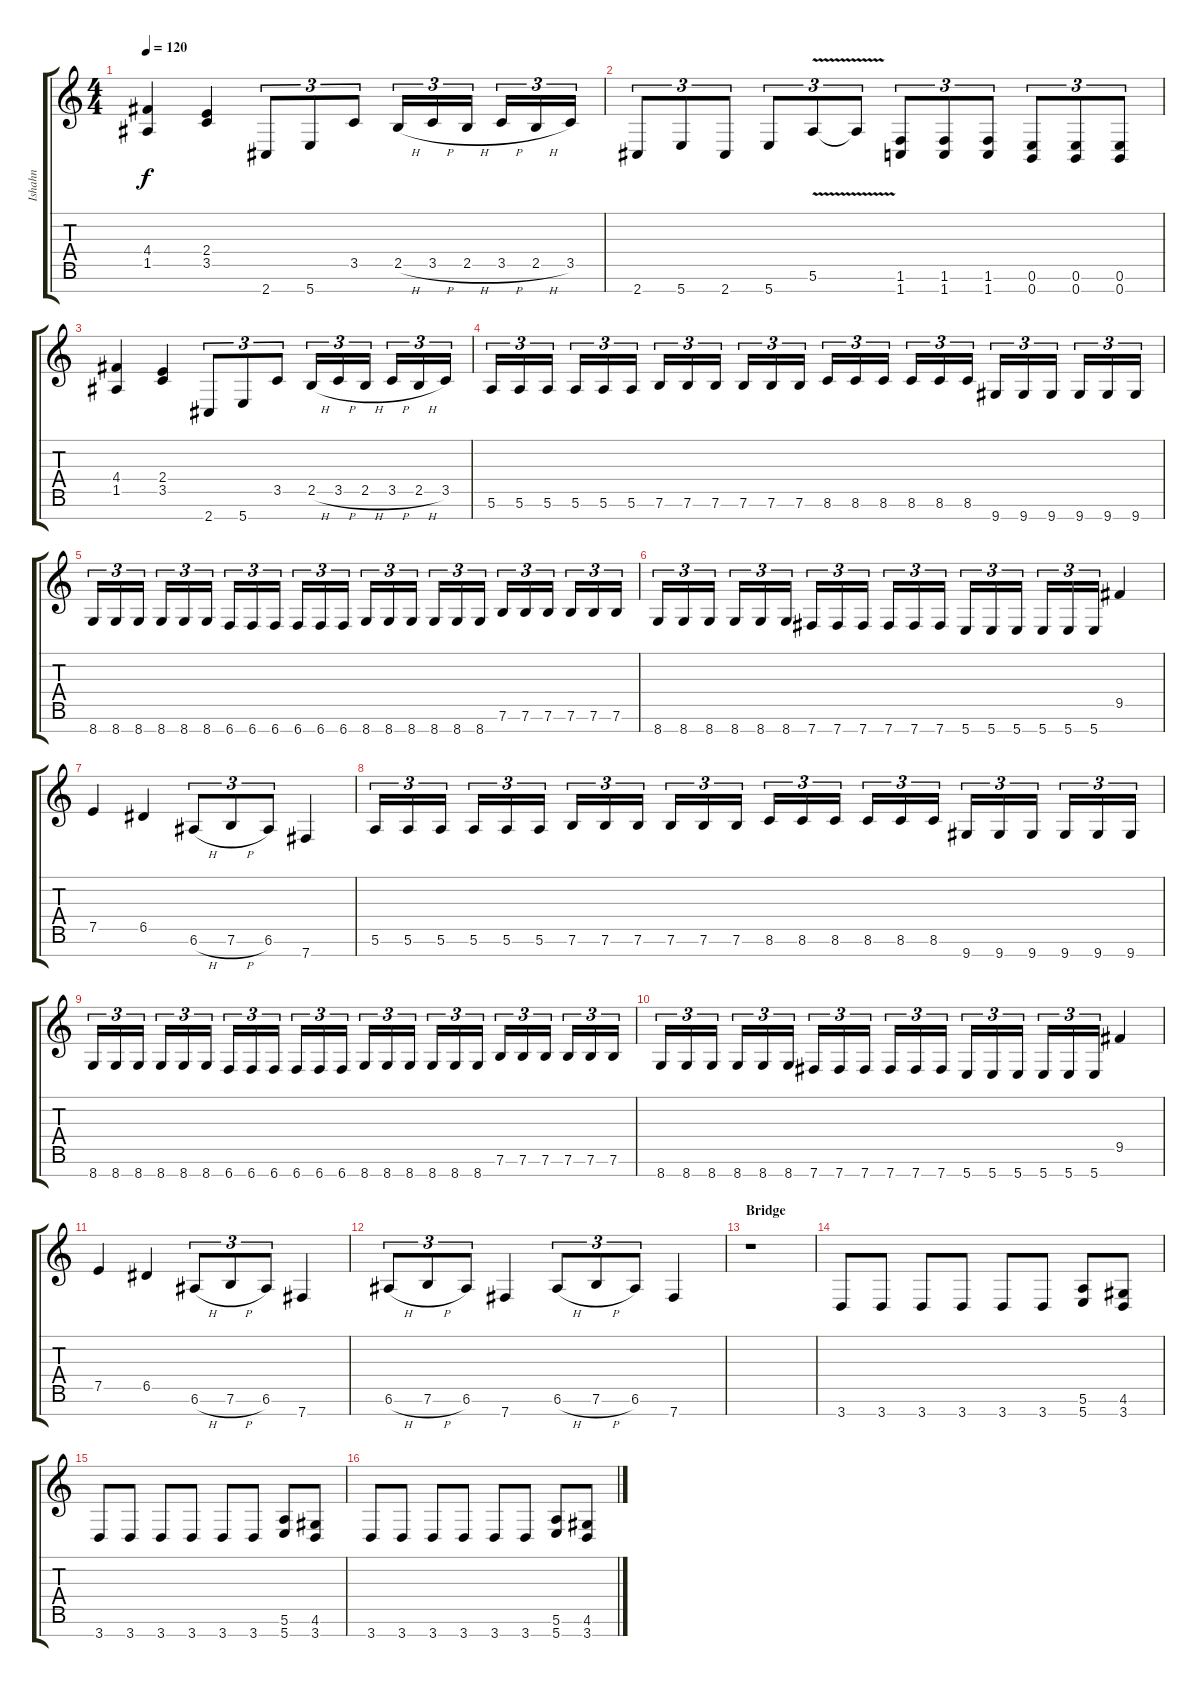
\track ("Ishahn" "Ishahn") {instrument distortionguitar}
\staff {score tabs}
\tuning (E4 B3 G3 D3 A2 E2 B1) {hide}
\ts (4 4)
\tempo 120
\clef g2
\ks c
(4.4 1.5).4{dy f} (2.4 3.5).4 2.7.8{tu (3 2)} 5.7.8{tu (3 2)} 3.5.8{tu (3 2)} 2.5{h}.16{tu (3 2)} 3.5{h}.16{tu (3 2)} 2.5{h}.16{tu (3 2)} 3.5{h}.16{tu (3 2)} 2.5{h}.16{tu (3 2)} 3.5.16{tu (3 2)} |
2.7.8{tu (3 2)} 5.7.8{tu (3 2)} 2.7.8{tu (3 2)} 5.7.8{tu (3 2)} 5.6{v}.8{tu (3 2)} 5.6{t}.8{tu (3 2)} (1.6 1.7).8{tu (3 2)} (1.6 1.7).8{tu (3 2)} (1.6 1.7).8{tu (3 2)} (0.6 0.7).8{tu (3 2)} (0.6 0.7).8{tu (3 2)} (0.6 0.7).8{tu (3 2)} |
(4.4 1.5).4 (2.4 3.5).4 2.7.8{tu (3 2)} 5.7.8{tu (3 2)} 3.5.8{tu (3 2)} 2.5{h}.16{tu (3 2)} 3.5{h}.16{tu (3 2)} 2.5{h}.16{tu (3 2)} 3.5{h}.16{tu (3 2)} 2.5{h}.16{tu (3 2)} 3.5.16{tu (3 2)} |
5.6.16{tu (3 2)} 5.6.16{tu (3 2)} 5.6.16{tu (3 2)} 5.6.16{tu (3 2)} 5.6.16{tu (3 2)} 5.6.16{tu (3 2)} 7.6.16{tu (3 2)} 7.6.16{tu (3 2)} 7.6.16{tu (3 2)} 7.6.16{tu (3 2)} 7.6.16{tu (3 2)} 7.6.16{tu (3 2)} 8.6.16{tu (3 2)} 8.6.16{tu (3 2)} 8.6.16{tu (3 2)} 8.6.16{tu (3 2)} 8.6.16{tu (3 2)} 8.6.16{tu (3 2)} 9.7.16{tu (3 2)} 9.7.16{tu (3 2)} 9.7.16{tu (3 2)} 9.7.16{tu (3 2)} 9.7.16{tu (3 2)} 9.7.16{tu (3 2)} |
8.7.16{tu (3 2)} 8.7.16{tu (3 2)} 8.7.16{tu (3 2)} 8.7.16{tu (3 2)} 8.7.16{tu (3 2)} 8.7.16{tu (3 2)} 6.7.16{tu (3 2)} 6.7.16{tu (3 2)} 6.7.16{tu (3 2)} 6.7.16{tu (3 2)} 6.7.16{tu (3 2)} 6.7.16{tu (3 2)} 8.7.16{tu (3 2)} 8.7.16{tu (3 2)} 8.7.16{tu (3 2)} 8.7.16{tu (3 2)} 8.7.16{tu (3 2)} 8.7.16{tu (3 2)} 7.6.16{tu (3 2)} 7.6.16{tu (3 2)} 7.6.16{tu (3 2)} 7.6.16{tu (3 2)} 7.6.16{tu (3 2)} 7.6.16{tu (3 2)} |
8.7.16{tu (3 2)} 8.7.16{tu (3 2)} 8.7.16{tu (3 2)} 8.7.16{tu (3 2)} 8.7.16{tu (3 2)} 8.7.16{tu (3 2)} 7.7.16{tu (3 2)} 7.7.16{tu (3 2)} 7.7.16{tu (3 2)} 7.7.16{tu (3 2)} 7.7.16{tu (3 2)} 7.7.16{tu (3 2)} 5.7.16{tu (3 2)} 5.7.16{tu (3 2)} 5.7.16{tu (3 2)} 5.7.16{tu (3 2)} 5.7.16{tu (3 2)} 5.7.16{tu (3 2)} 9.5.4 |
7.5.4 6.5.4 6.6{h}.8{tu (3 2)} 7.6{h}.8{tu (3 2)} 6.6.8{tu (3 2)} 7.7.4 |
5.6.16{tu (3 2)} 5.6.16{tu (3 2)} 5.6.16{tu (3 2)} 5.6.16{tu (3 2)} 5.6.16{tu (3 2)} 5.6.16{tu (3 2)} 7.6.16{tu (3 2)} 7.6.16{tu (3 2)} 7.6.16{tu (3 2)} 7.6.16{tu (3 2)} 7.6.16{tu (3 2)} 7.6.16{tu (3 2)} 8.6.16{tu (3 2)} 8.6.16{tu (3 2)} 8.6.16{tu (3 2)} 8.6.16{tu (3 2)} 8.6.16{tu (3 2)} 8.6.16{tu (3 2)} 9.7.16{tu (3 2)} 9.7.16{tu (3 2)} 9.7.16{tu (3 2)} 9.7.16{tu (3 2)} 9.7.16{tu (3 2)} 9.7.16{tu (3 2)} |
8.7.16{tu (3 2)} 8.7.16{tu (3 2)} 8.7.16{tu (3 2)} 8.7.16{tu (3 2)} 8.7.16{tu (3 2)} 8.7.16{tu (3 2)} 6.7.16{tu (3 2)} 6.7.16{tu (3 2)} 6.7.16{tu (3 2)} 6.7.16{tu (3 2)} 6.7.16{tu (3 2)} 6.7.16{tu (3 2)} 8.7.16{tu (3 2)} 8.7.16{tu (3 2)} 8.7.16{tu (3 2)} 8.7.16{tu (3 2)} 8.7.16{tu (3 2)} 8.7.16{tu (3 2)} 7.6.16{tu (3 2)} 7.6.16{tu (3 2)} 7.6.16{tu (3 2)} 7.6.16{tu (3 2)} 7.6.16{tu (3 2)} 7.6.16{tu (3 2)} |
8.7.16{tu (3 2)} 8.7.16{tu (3 2)} 8.7.16{tu (3 2)} 8.7.16{tu (3 2)} 8.7.16{tu (3 2)} 8.7.16{tu (3 2)} 7.7.16{tu (3 2)} 7.7.16{tu (3 2)} 7.7.16{tu (3 2)} 7.7.16{tu (3 2)} 7.7.16{tu (3 2)} 7.7.16{tu (3 2)} 5.7.16{tu (3 2)} 5.7.16{tu (3 2)} 5.7.16{tu (3 2)} 5.7.16{tu (3 2)} 5.7.16{tu (3 2)} 5.7.16{tu (3 2)} 9.5.4 |
7.5.4 6.5.4 6.6{h}.8{tu (3 2)} 7.6{h}.8{tu (3 2)} 6.6.8{tu (3 2)} 7.7.4 |
6.6{h}.8{tu (3 2)} 7.6{h}.8{tu (3 2)} 6.6.8{tu (3 2)} 7.7.4 6.6{h}.8{tu (3 2)} 7.6{h}.8{tu (3 2)} 6.6.8{tu (3 2)} 7.7.4 |
\section ("" "Bridge")
r.1 |
3.7.8 3.7.8 3.7.8 3.7.8 3.7.8 3.7.8 (5.6 5.7).8 (4.6 3.7).8 |
3.7.8 3.7.8 3.7.8 3.7.8 3.7.8 3.7.8 (5.6 5.7).8 (4.6 3.7).8 |
3.7.8 3.7.8 3.7.8 3.7.8 3.7.8 3.7.8 (5.6 5.7).8 (4.6 3.7).8
